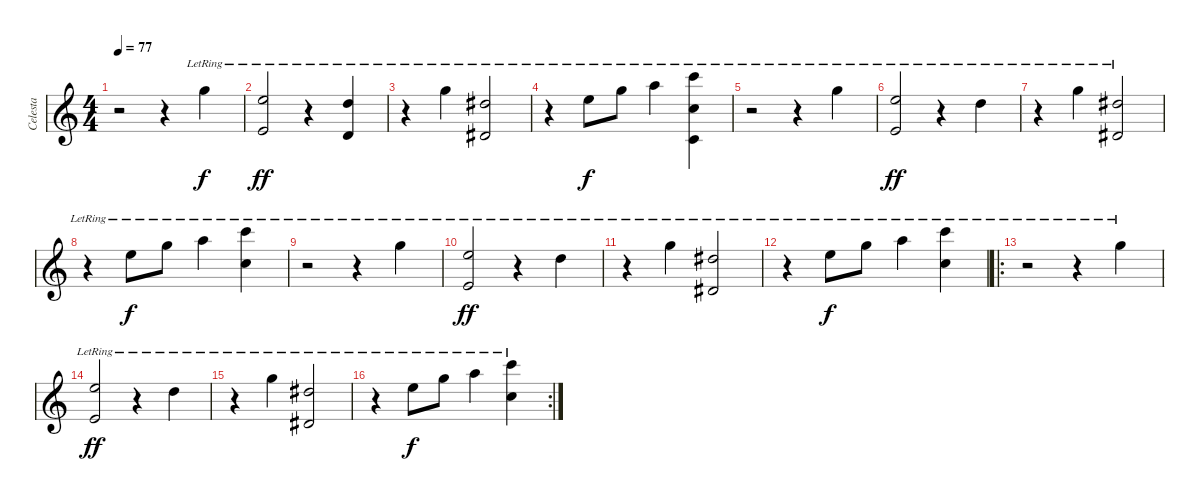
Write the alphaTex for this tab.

\track ("Celesta" "Celesta") {instrument celesta}
\staff {score}
\tuning (E4 B3 G3 D3 A2 E2 B1) {hide}
\ts (4 4)
\tempo 77
\clef g2
\ks c
r.2{dy f instrument celesta} r.4 15.1{lr}.4 |
(0.1{lr} 17.2{lr}).2{dy ff} r.4 (10.1{lr} 3.2).4 |
r.4 15.1{lr}.4 (11.1{lr} 4.2{lr}).2 |
r.4 12.1{lr}.8{dy f} 15.1{lr}.8 17.1{lr}.4 (20.1{lr} 13.2{lr} 5.3).4 |
\section ("" "")
r.2 r.4 15.1{lr}.4 |
(0.1{lr} 17.2{lr}).2{dy ff} r.4 10.1{lr}.4 |
r.4 15.1{lr}.4 (11.1{lr} 4.2{lr}).2 |
r.4 12.1{lr}.8{dy f} 15.1{lr}.8 17.1{lr}.4 (20.1{lr} 13.2{lr}).4 |
r.2 r.4 15.1{lr}.4 |
(0.1{lr} 17.2{lr}).2{dy ff} r.4 10.1{lr}.4 |
r.4 15.1{lr}.4 (11.1{lr} 4.2{lr}).2 |
r.4 12.1{lr}.8{dy f} 15.1{lr}.8 17.1{lr}.4 (20.1{lr} 13.2{lr}).4 |
\ro
\section ("" "")
r.2 r.4 15.1{lr}.4 |
(0.1{lr} 17.2{lr}).2{dy ff} r.4 10.1{lr}.4 |
r.4 15.1{lr}.4 (11.1{lr} 4.2{lr}).2 |
\rc 2
r.4 12.1{lr}.8{dy f} 15.1{lr}.8 17.1{lr}.4 (20.1{lr} 13.2{lr}).4
